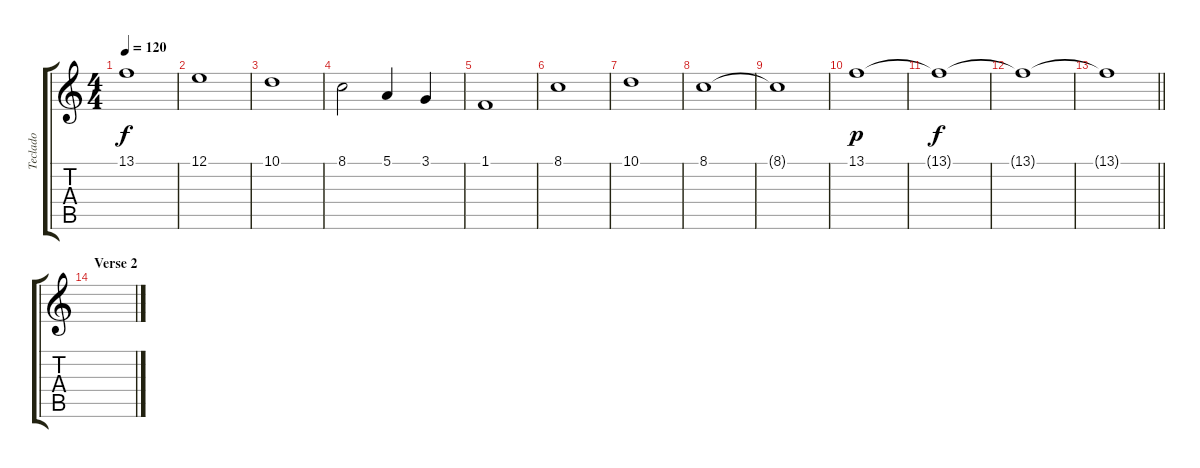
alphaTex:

\track ("Teclado" "Teclado") {instrument stringensemble1}
\staff {score tabs}
\tuning (E4 B3 G3 D3 A2 E2) {hide}
\ts (4 4)
\tempo 120
\clef g2
\ks c
13.1.1{dy f} |
12.1.1 |
10.1.1 |
8.1.2 5.1.4 3.1.4 |
1.1.1 |
8.1.1 |
10.1.1 |
8.1.1 |
8.1{t}.1 |
13.1.1{dy p} |
13.1{t}.1{dy f} |
13.1{t}.1 |
\barLineRight lightlight
13.1{t}.1 |
\section ("" "Verse 2")
